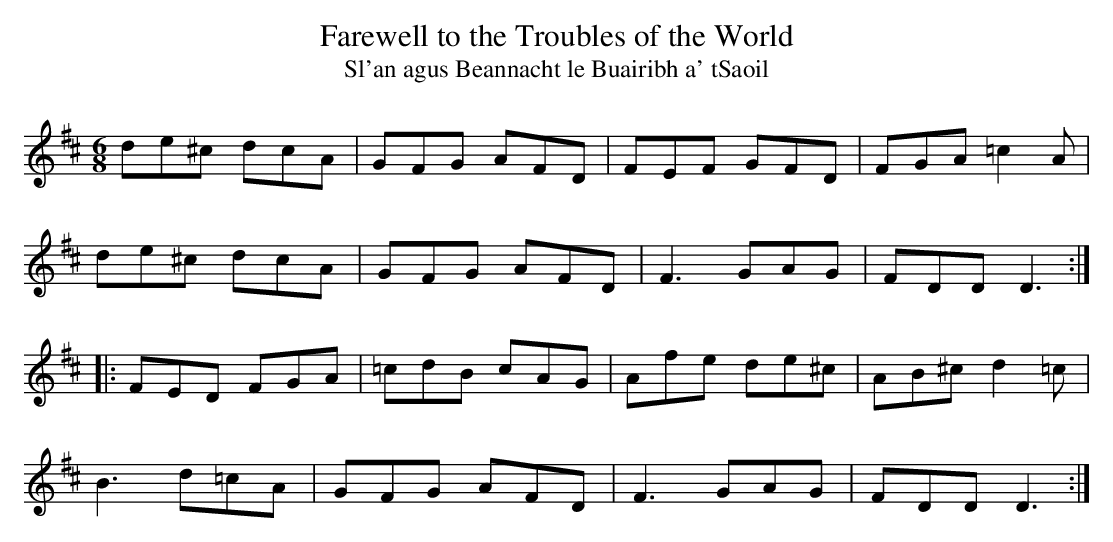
X:1
T:Farewell to the Troubles of the World
T:Sl'an agus Beannacht le Buairibh a' tSaoil
M:6/8
K:D
de^c dcA|GFG AFD|FEF GFD|FGA =c2A|
de^c dcA|GFG AFD|F3 GAG|FDD D3:|
|:FED FGA|=cdB cAG|Afe de^c|AB^c d2=c|
B3 d=cA|GFG AFD|F3 GAG|FDD D3:|
